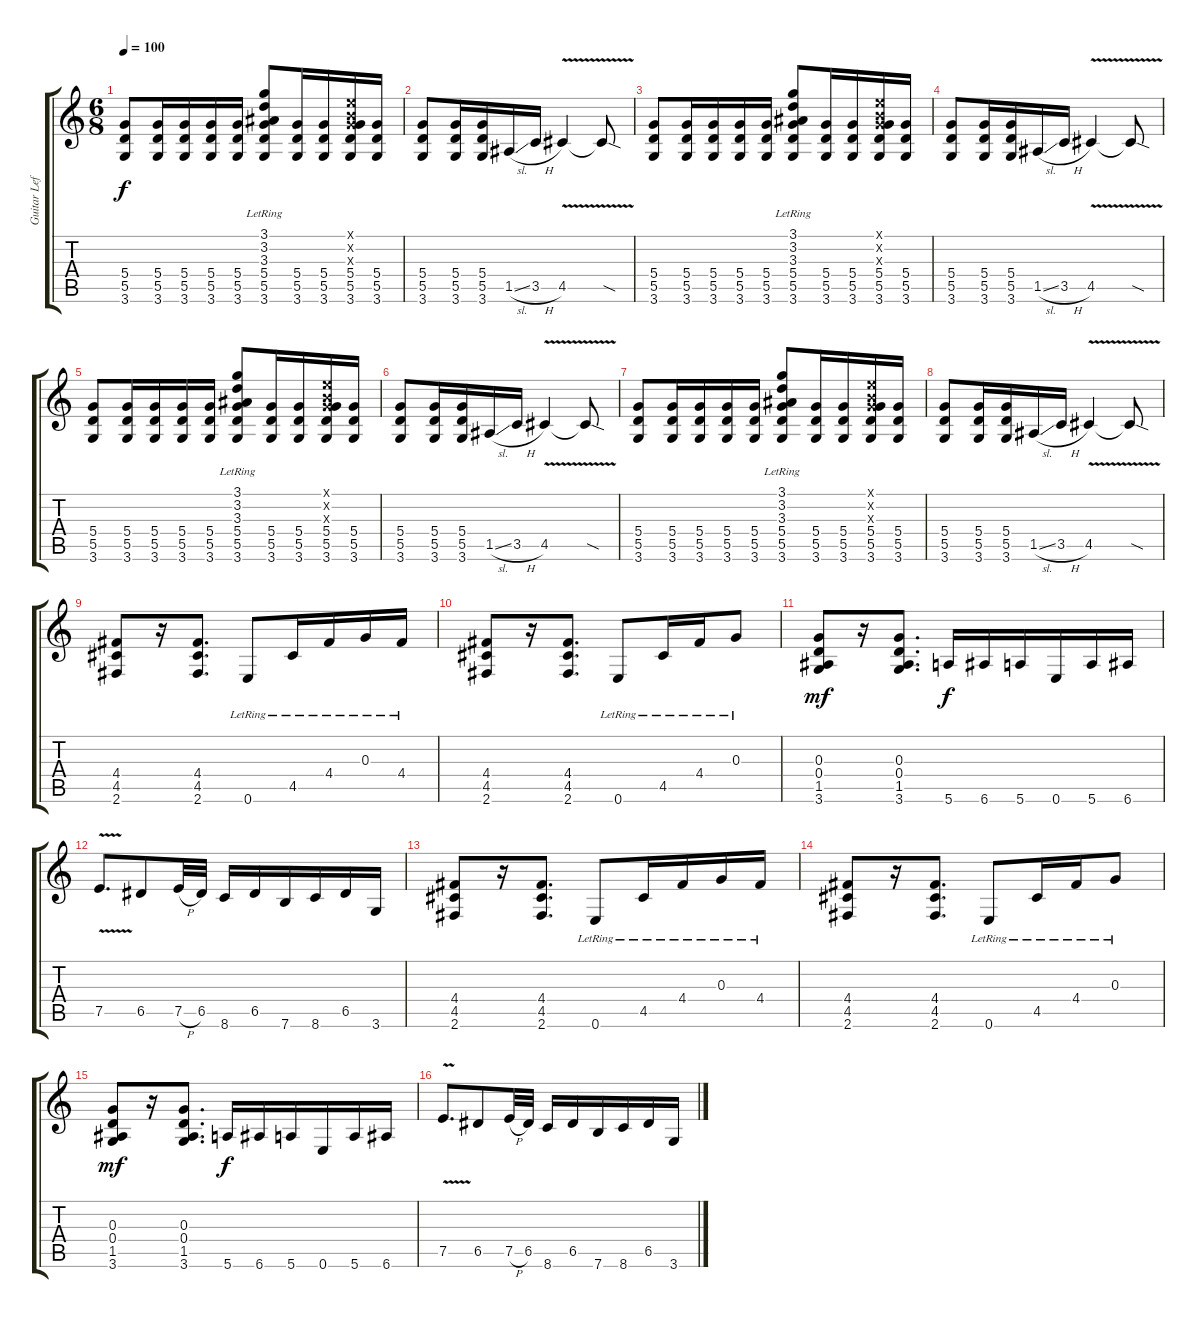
\track ("Guitar Left" "Guitar Lef") {instrument distortionguitar}
\staff {score tabs}
\tuning (E4 B3 G3 D3 A2 E2) {hide}
\ts (6 8)
\tempo 100
\clef g2
\ks c
(5.4 5.5 3.6).8{dy f} (5.4 5.5 3.6).16 (5.4 5.5 3.6).16 (5.4 5.5 3.6).16 (5.4 5.5 3.6).16 (3.1{lr} 3.2{lr} 3.3{lr} 5.4 5.5 3.6).8 (5.4 5.5 3.6).16 (5.4 5.5 3.6).16 (0.1{x} 0.2{x} 0.3{x} 5.4 5.5 3.6).16 (5.4 5.5 3.6).16 |
(5.4 5.5 3.6).8 (5.4 5.5 3.6).16 (5.4 5.5 3.6).16 1.5{sl}.16 3.5{h}.16 4.5{v}.4 4.5{v sod t}.8 |
(5.4 5.5 3.6).8 (5.4 5.5 3.6).16 (5.4 5.5 3.6).16 (5.4 5.5 3.6).16 (5.4 5.5 3.6).16 (3.1{lr} 3.2{lr} 3.3{lr} 5.4 5.5 3.6).8 (5.4 5.5 3.6).16 (5.4 5.5 3.6).16 (0.1{x} 0.2{x} 0.3{x} 5.4 5.5 3.6).16 (5.4 5.5 3.6).16 |
(5.4 5.5 3.6).8 (5.4 5.5 3.6).16 (5.4 5.5 3.6).16 1.5{sl}.16 3.5{h}.16 4.5{v}.4 4.5{v sod t}.8 |
(5.4 5.5 3.6).8 (5.4 5.5 3.6).16 (5.4 5.5 3.6).16 (5.4 5.5 3.6).16 (5.4 5.5 3.6).16 (3.1{lr} 3.2{lr} 3.3{lr} 5.4 5.5 3.6).8 (5.4 5.5 3.6).16 (5.4 5.5 3.6).16 (0.1{x} 0.2{x} 0.3{x} 5.4 5.5 3.6).16 (5.4 5.5 3.6).16 |
(5.4 5.5 3.6).8 (5.4 5.5 3.6).16 (5.4 5.5 3.6).16 1.5{sl}.16 3.5{h}.16 4.5{v}.4 4.5{v sod t}.8 |
(5.4 5.5 3.6).8 (5.4 5.5 3.6).16 (5.4 5.5 3.6).16 (5.4 5.5 3.6).16 (5.4 5.5 3.6).16 (3.1{lr} 3.2{lr} 3.3{lr} 5.4 5.5 3.6).8 (5.4 5.5 3.6).16 (5.4 5.5 3.6).16 (0.1{x} 0.2{x} 0.3{x} 5.4 5.5 3.6).16 (5.4 5.5 3.6).16 |
(5.4 5.5 3.6).8 (5.4 5.5 3.6).16 (5.4 5.5 3.6).16 1.5{sl}.16 3.5{h}.16 4.5{v}.4 4.5{v sod t}.8 |
(4.4 4.5 2.6).8 r.16 (4.4 4.5 2.6).8{d} 0.6{lr}.8 4.5{lr}.16 4.4{lr}.16 0.3{lr}.16 4.4{lr}.16 |
(4.4 4.5 2.6).8 r.16 (4.4 4.5 2.6).8{d} 0.6{lr}.8 4.5{lr}.16 4.4{lr}.16 0.3{lr}.8 |
(0.3 0.4 1.5 3.6).8{dy mf} r.16 (0.3 0.4 1.5 3.6).8{d} 5.6.16{dy f} 6.6.16 5.6.16 0.6.16 5.6.16 6.6.16 |
7.5{v}.8{d} 6.5.8 7.5{h}.32 6.5.32 8.6.16 6.5.16 7.6.16 8.6.16 6.5.16 3.6.16 |
(4.4 4.5 2.6).8 r.16 (4.4 4.5 2.6).8{d} 0.6{lr}.8 4.5{lr}.16 4.4{lr}.16 0.3{lr}.16 4.4{lr}.16 |
(4.4 4.5 2.6).8 r.16 (4.4 4.5 2.6).8{d} 0.6{lr}.8 4.5{lr}.16 4.4{lr}.16 0.3{lr}.8 |
(0.3 0.4 1.5 3.6).8{dy mf} r.16 (0.3 0.4 1.5 3.6).8{d} 5.6.16{dy f} 6.6.16 5.6.16 0.6.16 5.6.16 6.6.16 |
7.5{v}.8{d} 6.5.8 7.5{h}.32 6.5.32 8.6.16 6.5.16 7.6.16 8.6.16 6.5.16 3.6.16
